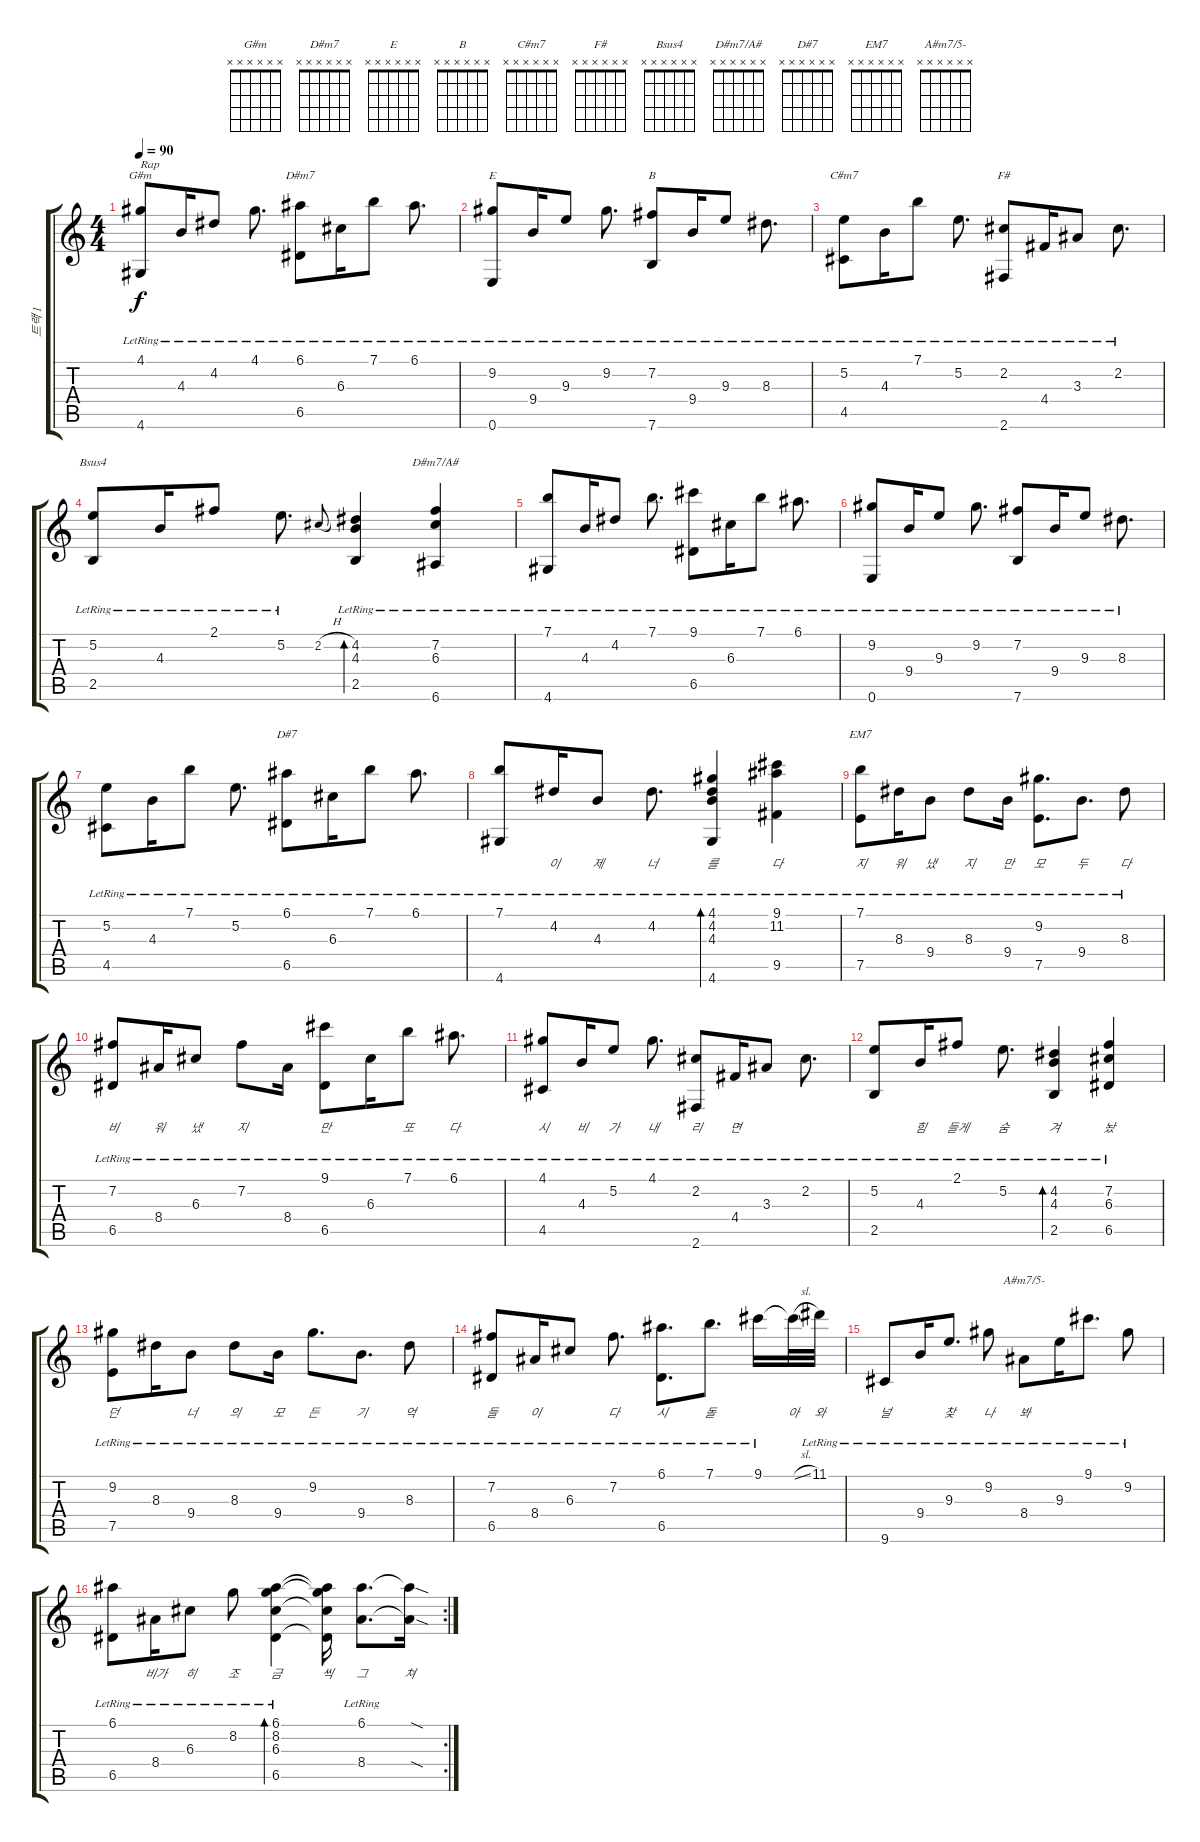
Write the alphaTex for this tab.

\track ("트랙 1" "트랙 1") {instrument acousticguitarsteel}
\staff {score tabs}
\tuning (E4 B3 G3 D3 A2 E2) {hide}
\chord ("G#m" x x x x x x)
\chord ("D#m7" x x x x x x)
\chord ("E" x x x x x x)
\chord ("B" x x x x x x)
\chord ("C#m7" x x x x x x)
\chord ("F#" x x x x x x)
\chord ("Bsus4" x x x x x x)
\chord ("D#m7/A#" x x x x x x)
\chord ("D#7" x x x x x x)
\chord ("EM7" x x x x x x)
\chord ("A#m7/5-" x x x x x x)
\ts (4 4)
\tempo 90
\clef g2
\ks c
(4.1{lr} 4.6{lr}).8{ch "G#m" txt "Rap" lyrics (0 "") lyrics (1 "") lyrics (2 "") lyrics (3 "") lyrics (4 "") dy f} 4.3{lr}.16{lyrics (0 "") lyrics (1 "") lyrics (2 "") lyrics (3 "") lyrics (4 "")} 4.2{lr}.8{lyrics (0 "") lyrics (1 "") lyrics (2 "") lyrics (3 "") lyrics (4 "")} 4.1{lr}.8{d lyrics (0 "") lyrics (1 "") lyrics (2 "") lyrics (3 "") lyrics (4 "")} (6.1{lr} 6.5{lr}).8{ch "D#m7" lyrics (0 "") lyrics (1 "") lyrics (2 "") lyrics (3 "") lyrics (4 "")} 6.3{lr}.16{lyrics (0 "") lyrics (1 "") lyrics (2 "") lyrics (3 "") lyrics (4 "")} 7.1{lr}.8{lyrics (0 "") lyrics (1 "") lyrics (2 "") lyrics (3 "") lyrics (4 "")} 6.1{lr}.8{d lyrics (0 "") lyrics (1 "") lyrics (2 "") lyrics (3 "") lyrics (4 "")} |
(9.2{lr} 0.6{lr}).8{ch "E" lyrics (0 "") lyrics (1 "") lyrics (2 "") lyrics (3 "") lyrics (4 "")} 9.4{lr}.16{lyrics (0 "") lyrics (1 "") lyrics (2 "") lyrics (3 "") lyrics (4 "")} 9.3{lr}.8{lyrics (0 "") lyrics (1 "") lyrics (2 "") lyrics (3 "") lyrics (4 "")} 9.2{lr}.8{d lyrics (0 "") lyrics (1 "") lyrics (2 "") lyrics (3 "") lyrics (4 "")} (7.2{lr} 7.6{lr}).8{ch "B" lyrics (0 "") lyrics (1 "") lyrics (2 "") lyrics (3 "") lyrics (4 "")} 9.4{lr}.16{lyrics (0 "") lyrics (1 "") lyrics (2 "") lyrics (3 "") lyrics (4 "")} 9.3{lr}.8{lyrics (0 "") lyrics (1 "") lyrics (2 "") lyrics (3 "") lyrics (4 "")} 8.3{lr}.8{d lyrics (0 "") lyrics (1 "") lyrics (2 "") lyrics (3 "") lyrics (4 "")} |
(5.2{lr} 4.5{lr}).8{ch "C#m7" lyrics (0 "") lyrics (1 "") lyrics (2 "") lyrics (3 "") lyrics (4 "")} 4.3{lr}.16{lyrics (0 "") lyrics (1 "") lyrics (2 "") lyrics (3 "") lyrics (4 "")} 7.1{lr}.8{lyrics (0 "") lyrics (1 "") lyrics (2 "") lyrics (3 "") lyrics (4 "")} 5.2{lr}.8{d lyrics (0 "") lyrics (1 "") lyrics (2 "") lyrics (3 "") lyrics (4 "")} (2.2{lr} 2.6{lr}).8{ch "F#" lyrics (0 "") lyrics (1 "") lyrics (2 "") lyrics (3 "") lyrics (4 "")} 4.4{lr}.16{lyrics (0 "") lyrics (1 "") lyrics (2 "") lyrics (3 "") lyrics (4 "")} 3.3{lr}.8{lyrics (0 "") lyrics (1 "") lyrics (2 "") lyrics (3 "") lyrics (4 "")} 2.2{lr}.8{d lyrics (0 "") lyrics (1 "") lyrics (2 "") lyrics (3 "") lyrics (4 "")} |
(5.2{lr} 2.5{lr}).8{ch "Bsus4" lyrics (0 "") lyrics (1 "") lyrics (2 "") lyrics (3 "") lyrics (4 "")} 4.3{lr}.16{lyrics (0 "") lyrics (1 "") lyrics (2 "") lyrics (3 "") lyrics (4 "")} 2.1{lr}.8{lyrics (0 "") lyrics (1 "") lyrics (2 "") lyrics (3 "") lyrics (4 "")} 5.2{lr}.8{d lyrics (0 "") lyrics (1 "") lyrics (2 "") lyrics (3 "") lyrics (4 "")} 2.2{h}.8{lyrics (0 "") lyrics (1 "") lyrics (2 "") lyrics (3 "") lyrics (4 "") gr onbeat} (4.2{lr} 4.3 2.5{lr}).4{bd 240 lyrics (0 "") lyrics (1 "") lyrics (2 "") lyrics (3 "") lyrics (4 "")} (7.2 6.3 6.6{lr}).4{ch "D#m7/A#" lyrics (0 "") lyrics (1 "") lyrics (2 "") lyrics (3 "") lyrics (4 "")} |
(7.1{lr} 4.6{lr}).8{lyrics (0 "") lyrics (1 "") lyrics (2 "") lyrics (3 "") lyrics (4 "")} 4.3{lr}.16{lyrics (0 "") lyrics (1 "") lyrics (2 "") lyrics (3 "") lyrics (4 "")} 4.2{lr}.8{lyrics (0 "") lyrics (1 "") lyrics (2 "") lyrics (3 "") lyrics (4 "")} 7.1{lr}.8{d lyrics (0 "") lyrics (1 "") lyrics (2 "") lyrics (3 "") lyrics (4 "")} (9.1{lr} 6.5{lr}).8{lyrics (0 "") lyrics (1 "") lyrics (2 "") lyrics (3 "") lyrics (4 "")} 6.3{lr}.16{lyrics (0 "") lyrics (1 "") lyrics (2 "") lyrics (3 "") lyrics (4 "")} 7.1{lr}.8{lyrics (0 "") lyrics (1 "") lyrics (2 "") lyrics (3 "") lyrics (4 "")} 6.1{lr}.8{d lyrics (0 "") lyrics (1 "") lyrics (2 "") lyrics (3 "") lyrics (4 "")} |
(9.2{lr} 0.6{lr}).8{lyrics (0 "") lyrics (1 "") lyrics (2 "") lyrics (3 "") lyrics (4 "")} 9.4{lr}.16{lyrics (0 "") lyrics (1 "") lyrics (2 "") lyrics (3 "") lyrics (4 "")} 9.3{lr}.8{lyrics (0 "") lyrics (1 "") lyrics (2 "") lyrics (3 "") lyrics (4 "")} 9.2{lr}.8{d lyrics (0 "") lyrics (1 "") lyrics (2 "") lyrics (3 "") lyrics (4 "")} (7.2{lr} 7.6{lr}).8{lyrics (0 "") lyrics (1 "") lyrics (2 "") lyrics (3 "") lyrics (4 "")} 9.4{lr}.16{lyrics (0 "") lyrics (1 "") lyrics (2 "") lyrics (3 "") lyrics (4 "")} 9.3{lr}.8{lyrics (0 "") lyrics (1 "") lyrics (2 "") lyrics (3 "") lyrics (4 "")} 8.3{lr}.8{d lyrics (0 "") lyrics (1 "") lyrics (2 "") lyrics (3 "") lyrics (4 "")} |
(5.2{lr} 4.5{lr}).8{lyrics (0 "") lyrics (1 "") lyrics (2 "") lyrics (3 "") lyrics (4 "")} 4.3{lr}.16{lyrics (0 "") lyrics (1 "") lyrics (2 "") lyrics (3 "") lyrics (4 "")} 7.1{lr}.8{lyrics (0 "") lyrics (1 "") lyrics (2 "") lyrics (3 "") lyrics (4 "")} 5.2{lr}.8{d lyrics (0 "") lyrics (1 "") lyrics (2 "") lyrics (3 "") lyrics (4 "")} (6.1{lr} 6.5{lr}).8{ch "D#7" lyrics (0 "") lyrics (1 "") lyrics (2 "") lyrics (3 "") lyrics (4 "")} 6.3{lr}.16{lyrics (0 "") lyrics (1 "") lyrics (2 "") lyrics (3 "") lyrics (4 "")} 7.1{lr}.8{lyrics (0 "") lyrics (1 "") lyrics (2 "") lyrics (3 "") lyrics (4 "")} 6.1{lr}.8{d lyrics (0 "") lyrics (1 "") lyrics (2 "") lyrics (3 "") lyrics (4 "")} |
(7.1{lr} 4.6{lr}).8{lyrics (0 "") lyrics (1 "") lyrics (2 "") lyrics (3 "") lyrics (4 "")} 4.2{lr}.16{lyrics (0 "이") lyrics (1 "") lyrics (2 "") lyrics (3 "") lyrics (4 "")} 4.3{lr}.8{lyrics (0 "제") lyrics (1 "") lyrics (2 "") lyrics (3 "") lyrics (4 "")} 4.2{lr}.8{d lyrics (0 "너") lyrics (1 "") lyrics (2 "") lyrics (3 "") lyrics (4 "")} (4.1{lr} 4.2{lr} 4.3{lr} 4.6{lr}).4{bd 240 lyrics (0 "를") lyrics (1 "") lyrics (2 "") lyrics (3 "") lyrics (4 "")} (9.1{lr} 11.2 9.5).4{lyrics (0 "다") lyrics (1 "") lyrics (2 "") lyrics (3 "") lyrics (4 "")} |
(7.1{lr} 7.5{lr}).8{ch "EM7" lyrics (0 "지") lyrics (1 "") lyrics (2 "") lyrics (3 "") lyrics (4 "")} 8.3{lr}.16{lyrics (0 "워") lyrics (1 "") lyrics (2 "") lyrics (3 "") lyrics (4 "")} 9.4{lr}.8{lyrics (0 "냈") lyrics (1 "") lyrics (2 "") lyrics (3 "") lyrics (4 "")} 8.3{lr}.8{lyrics (0 "지") lyrics (1 "") lyrics (2 "") lyrics (3 "") lyrics (4 "")} 9.4{lr}.16{lyrics (0 "만") lyrics (1 "") lyrics (2 "") lyrics (3 "") lyrics (4 "")} (9.2{lr} 7.5{lr}).8{d lyrics (0 "모") lyrics (1 "") lyrics (2 "") lyrics (3 "") lyrics (4 "")} 9.4{lr}.8{d lyrics (0 "두") lyrics (1 "") lyrics (2 "") lyrics (3 "") lyrics (4 "")} 8.3{lr}.8{lyrics (0 "다") lyrics (1 "") lyrics (2 "") lyrics (3 "") lyrics (4 "")} |
(7.2{lr} 6.5{lr}).8{lyrics (0 "비") lyrics (1 "") lyrics (2 "") lyrics (3 "") lyrics (4 "")} 8.4{lr}.16{lyrics (0 "워") lyrics (1 "") lyrics (2 "") lyrics (3 "") lyrics (4 "")} 6.3{lr}.8{lyrics (0 "냈") lyrics (1 "") lyrics (2 "") lyrics (3 "") lyrics (4 "")} 7.2{lr}.8{lyrics (0 "지") lyrics (1 "") lyrics (2 "") lyrics (3 "") lyrics (4 "")} 8.4{lr}.16{lyrics (0 "") lyrics (1 "") lyrics (2 "") lyrics (3 "") lyrics (4 "")} (9.1{lr} 6.5{lr}).8{lyrics (0 "만") lyrics (1 "") lyrics (2 "") lyrics (3 "") lyrics (4 "")} 6.3{lr}.16{lyrics (0 "") lyrics (1 "") lyrics (2 "") lyrics (3 "") lyrics (4 "")} 7.1{lr}.8{lyrics (0 "또") lyrics (1 "") lyrics (2 "") lyrics (3 "") lyrics (4 "")} 6.1{lr}.8{d lyrics (0 "다") lyrics (1 "") lyrics (2 "") lyrics (3 "") lyrics (4 "")} |
(4.1{lr} 4.5{lr}).8{lyrics (0 "시") lyrics (1 "") lyrics (2 "") lyrics (3 "") lyrics (4 "")} 4.3{lr}.16{lyrics (0 "비") lyrics (1 "") lyrics (2 "") lyrics (3 "") lyrics (4 "")} 5.2{lr}.8{lyrics (0 "가") lyrics (1 "") lyrics (2 "") lyrics (3 "") lyrics (4 "")} 4.1{lr}.8{d lyrics (0 "내") lyrics (1 "") lyrics (2 "") lyrics (3 "") lyrics (4 "")} (2.2{lr} 2.6{lr}).8{lyrics (0 "리") lyrics (1 "") lyrics (2 "") lyrics (3 "") lyrics (4 "")} 4.4{lr}.16{lyrics (0 "면") lyrics (1 "") lyrics (2 "") lyrics (3 "") lyrics (4 "")} 3.3{lr}.8{lyrics (0 "") lyrics (1 "") lyrics (2 "") lyrics (3 "") lyrics (4 "")} 2.2{lr}.8{d lyrics (0 "") lyrics (1 "") lyrics (2 "") lyrics (3 "") lyrics (4 "")} |
(5.2{lr} 2.5).8{lyrics (0 "") lyrics (1 "") lyrics (2 "") lyrics (3 "") lyrics (4 "")} 4.3{lr}.16{lyrics (0 "힘") lyrics (1 "") lyrics (2 "") lyrics (3 "") lyrics (4 "")} 2.1{lr}.8{lyrics (0 "들게") lyrics (1 "") lyrics (2 "") lyrics (3 "") lyrics (4 "")} 5.2{lr}.8{d lyrics (0 "숨") lyrics (1 "") lyrics (2 "") lyrics (3 "") lyrics (4 "")} (4.2{lr} 4.3 2.5).4{bd 240 lyrics (0 "겨") lyrics (1 "") lyrics (2 "") lyrics (3 "") lyrics (4 "")} (7.2 6.3 6.5{lr}).4{lyrics (0 "놨") lyrics (1 "") lyrics (2 "") lyrics (3 "") lyrics (4 "")} |
(9.2{lr} 7.5{lr}).8{lyrics (0 "던") lyrics (1 "") lyrics (2 "") lyrics (3 "") lyrics (4 "")} 8.3{lr}.16{lyrics (0 "") lyrics (1 "") lyrics (2 "") lyrics (3 "") lyrics (4 "")} 9.4{lr}.8{lyrics (0 "너") lyrics (1 "") lyrics (2 "") lyrics (3 "") lyrics (4 "")} 8.3{lr}.8{lyrics (0 "의") lyrics (1 "") lyrics (2 "") lyrics (3 "") lyrics (4 "")} 9.4{lr}.16{lyrics (0 "모") lyrics (1 "") lyrics (2 "") lyrics (3 "") lyrics (4 "")} 9.2{lr}.8{d lyrics (0 "든") lyrics (1 "") lyrics (2 "") lyrics (3 "") lyrics (4 "")} 9.4{lr}.8{d lyrics (0 "기") lyrics (1 "") lyrics (2 "") lyrics (3 "") lyrics (4 "")} 8.3{lr}.8{lyrics (0 "억") lyrics (1 "") lyrics (2 "") lyrics (3 "") lyrics (4 "")} |
(7.2{lr} 6.5{lr}).8{lyrics (0 "들") lyrics (1 "") lyrics (2 "") lyrics (3 "") lyrics (4 "")} 8.4{lr}.16{lyrics (0 "이") lyrics (1 "") lyrics (2 "") lyrics (3 "") lyrics (4 "")} 6.3{lr}.8{lyrics (0 "") lyrics (1 "") lyrics (2 "") lyrics (3 "") lyrics (4 "")} 7.2{lr}.8{d lyrics (0 "다") lyrics (1 "") lyrics (2 "") lyrics (3 "") lyrics (4 "")} (6.1{lr} 6.5{lr}).8{d lyrics (0 "시") lyrics (1 "") lyrics (2 "") lyrics (3 "") lyrics (4 "")} 7.1{lr}.8{d lyrics (0 "돌") lyrics (1 "") lyrics (2 "") lyrics (3 "") lyrics (4 "")} 9.1{lr}.16{lyrics (0 "") lyrics (1 "") lyrics (2 "") lyrics (3 "") lyrics (4 "")} 9.1{sl t}.32{lyrics (0 "아") lyrics (1 "") lyrics (2 "") lyrics (3 "") lyrics (4 "")} 11.1{lr}.32{lyrics (0 "와") lyrics (1 "") lyrics (2 "") lyrics (3 "") lyrics (4 "")} |
9.6{lr}.8{lyrics (0 "널") lyrics (1 "") lyrics (2 "") lyrics (3 "") lyrics (4 "")} 9.4{lr}.16{lyrics (0 "") lyrics (1 "") lyrics (2 "") lyrics (3 "") lyrics (4 "")} 9.3{lr}.8{d lyrics (0 "찾") lyrics (1 "") lyrics (2 "") lyrics (3 "") lyrics (4 "")} 9.2{lr}.8{lyrics (0 "나") lyrics (1 "") lyrics (2 "") lyrics (3 "") lyrics (4 "")} 8.4{lr}.8{ch "A#m7/5-" lyrics (0 "봐") lyrics (1 "") lyrics (2 "") lyrics (3 "") lyrics (4 "")} 9.3{lr}.16{lyrics (0 "") lyrics (1 "") lyrics (2 "") lyrics (3 "") lyrics (4 "")} 9.1{lr}.8{d lyrics (0 "") lyrics (1 "") lyrics (2 "") lyrics (3 "") lyrics (4 "")} 9.2{lr}.8{lyrics (0 "") lyrics (1 "") lyrics (2 "") lyrics (3 "") lyrics (4 "")} |
\rc 2
(6.1{lr} 6.5{lr}).8{lyrics (0 "") lyrics (1 "") lyrics (2 "") lyrics (3 "") lyrics (4 "")} 8.4{lr}.16{lyrics (0 "비가") lyrics (1 "") lyrics (2 "") lyrics (3 "") lyrics (4 "")} 6.3{lr}.8{lyrics (0 "히") lyrics (1 "") lyrics (2 "") lyrics (3 "") lyrics (4 "")} 8.2{lr}.8{lyrics (0 "조") lyrics (1 "") lyrics (2 "") lyrics (3 "") lyrics (4 "")} (6.1{lr} 8.2{lr} 6.3{lr} 6.5{lr}).4{bd 480 lyrics (0 "금") lyrics (1 "") lyrics (2 "") lyrics (3 "") lyrics (4 "")} (6.1{t} 8.2{t} 6.3{t} 6.5{t}).16{lyrics (0 "씩") lyrics (1 "") lyrics (2 "") lyrics (3 "") lyrics (4 "")} (6.1{lr} 8.4{lr}).8{d lyrics (0 "그") lyrics (1 "") lyrics (2 "") lyrics (3 "") lyrics (4 "")} (6.1{sod t} 8.4{sod t}).16{lyrics (0 "쳐") lyrics (1 "") lyrics (2 "") lyrics (3 "") lyrics (4 "")}
